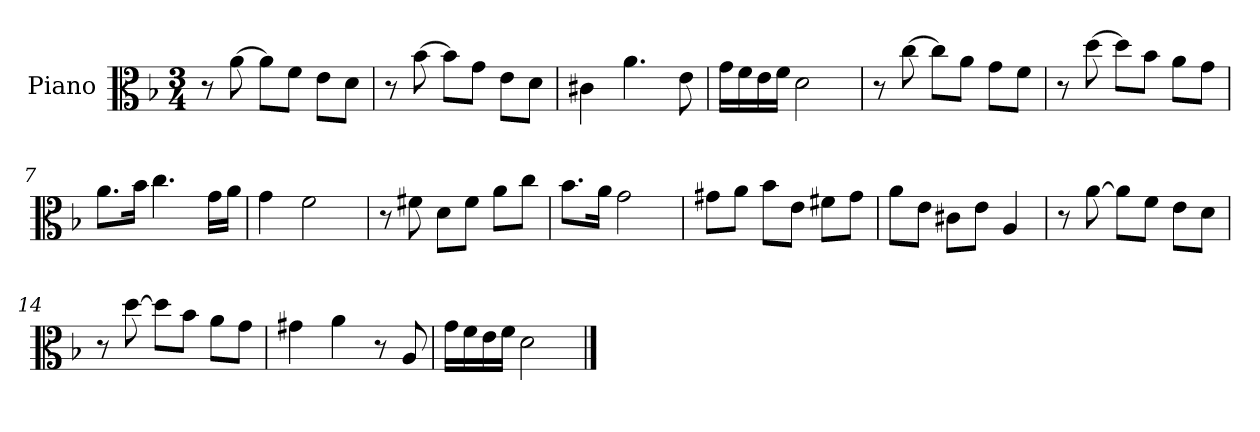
**kern
*part1
*staff1
*I"Piano
*I'Pno
*clefC3
*k[b-]
*d:
*M3/4
=1
8r
[8a\
8a\L]
8f\J
8e\L
8d\J
=2
8r
[8b-\
8b-\L]
8g\J
8e\L
8d\J
=3
4c#X\
4.a\
8e\
=4
16g\LL
16f\
16e\
16f\JJ
2d\
=5
8r
[8cc\
8cc\L]
8a\J
8g\L
8f\J
=6
8r
[8dd\
8dd\L]
8b-\J
8a\L
8g\J
=7
8.a\L
16b-\Jk
4.cc\
16g\LL
16a\JJ
=8
4g\
2f\
=9
8r
8f#X\
8d\L
8f#\J
8a\L
8cc\J
=10
8.b-\L
16a\Jk
2g\
=11
8g#X\L
8a\J
8b-\L
8e\J
8f#X\L
8g#\J
=12
8a\L
8e\J
8c#X\L
8e\J
4A/
=13
8r
[8a\
8a\L]
8f\J
8e\L
8d\J
=14
8r
[8dd\
8dd\L]
8b-\J
8a\L
8g\J
=15
4g#X\
4a\
8r
8A/
=16
16g\LL
16f\
16e\
16f\JJ
2d\
==
*-
